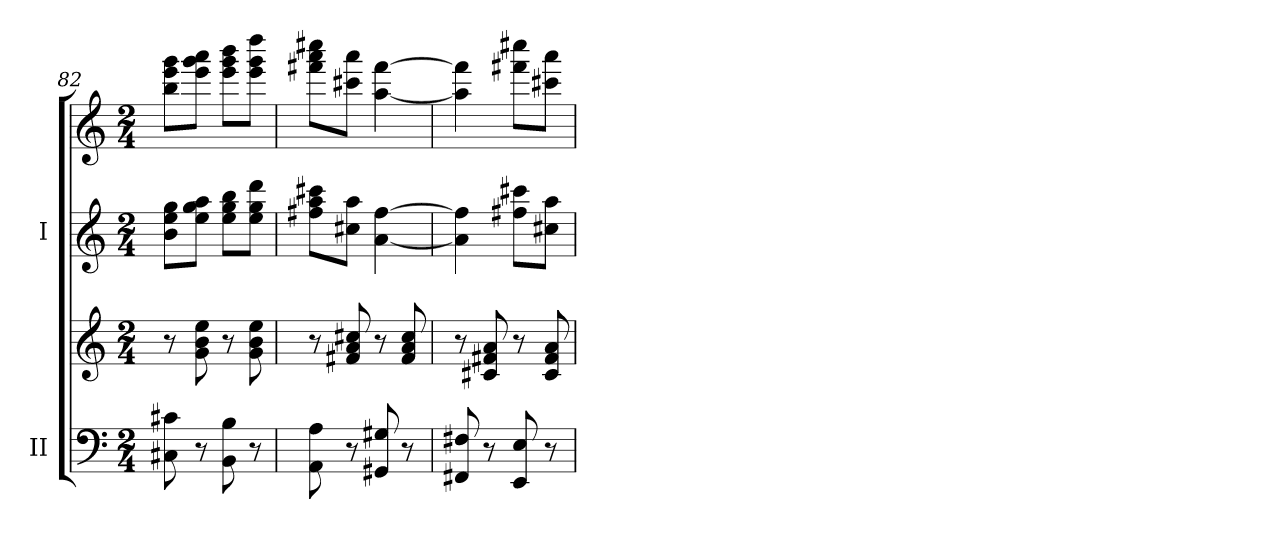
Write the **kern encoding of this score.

**kern	**kern	**kern	**kern
*part2	*part2	*part1	*part1
*staff4	*staff3	*staff2	*staff1
*I"II	*	*I"I	*
*I'II	*	*I'I	*
*clefF4	*clefG2	*clefG2	*clefG2
*k[]	*k[]	*k[]	*k[]
*M2/4	*M2/4	*M2/4	*M2/4
=82	=82	=82	=82
8C#X\ 8c#X\	8r	8b\ 8ee\ 8gg\L	8bb\ 8eee\ 8ggg\L
8r	8g\ 8b\ 8ee\	8ee\ 8gg\ 8aa\J	8eee\ 8ggg\ 8aaa\J
8BB\ 8B\	8r	8ee\ 8gg\ 8bb\L	8eee\ 8ggg\ 8bbb\L
8r	8g\ 8b\ 8ee\	8ee\ 8gg\ 8ddd\J	8eee\ 8ggg\ 8dddd\J
!!LO:PB:g=z
=83	=83	=83	=83
8AA\ 8A\	8r	8ff#X\ 8aa\ 8ccc#X\L	8fff#X\ 8aaa\ 8cccc#X\L
8r	8f#X/ 8a/ 8cc#X/	8cc#X\ 8aa\J	8ccc#X\ 8aaa\J
8GG#X/ 8G#X/	8r	[4a\ [4ff#\	[4aa\ [4fff#\
8r	8f#/ 8a/ 8cc#/	.	.
=84	=84	=84	=84
8FF#X/ 8F#X/	8r	4a\] 4ff#\]	4aa\] 4fff#\]
8r	8c#X/ 8f#X/ 8a/	.	.
8EE/ 8E/	8r	8ff#X\ 8ccc#X\L	8fff#X\ 8cccc#X\L
8r	8c#/ 8f#/ 8a/	8cc#X\ 8aa\J	8ccc#X\ 8aaa\J
=	=	=	=
*-	*-	*-	*-
